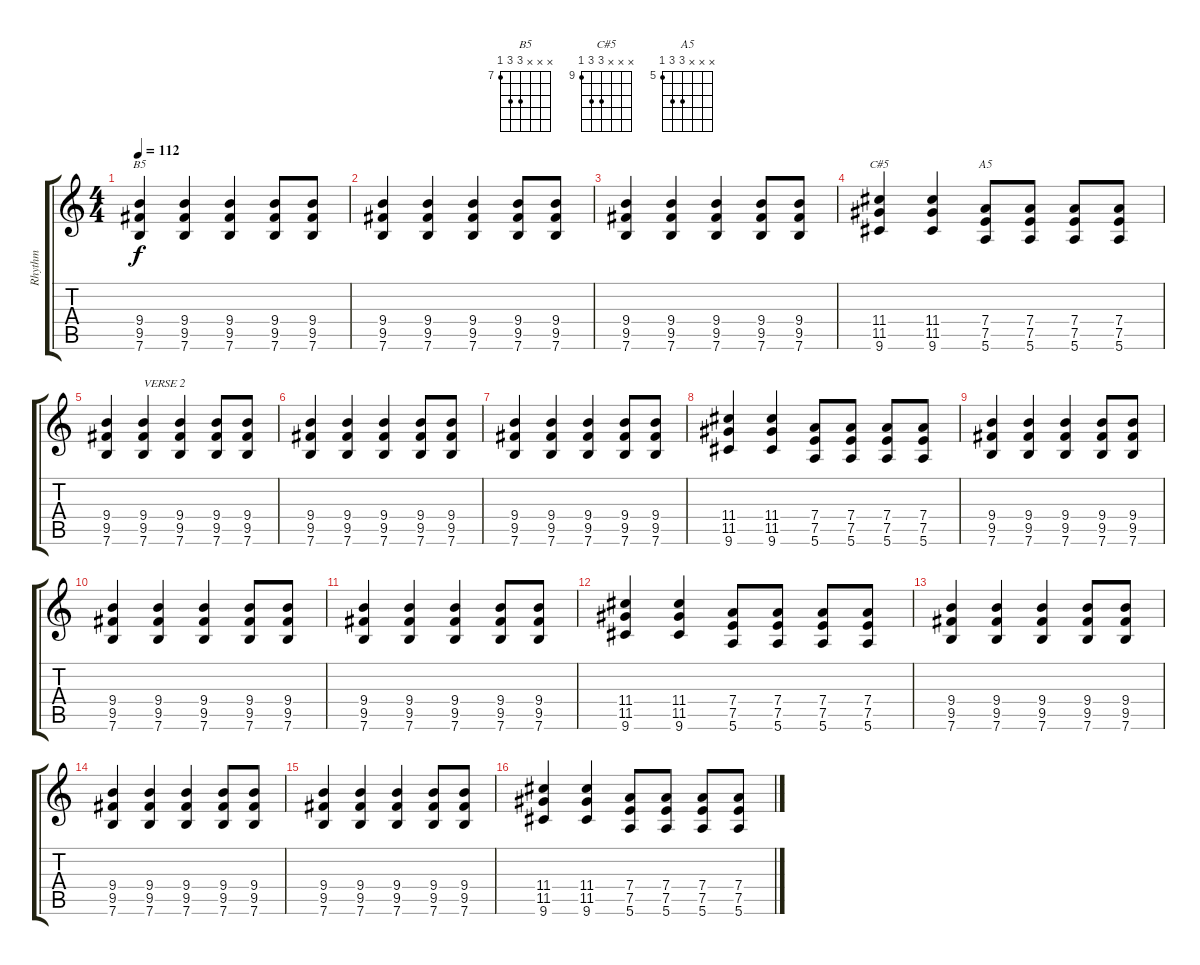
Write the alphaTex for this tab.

\track ("Rhythm" "Rhythm") {instrument distortionguitar}
\staff {score tabs}
\tuning (E4 B3 G3 D3 A2 E2) {hide}
\chord ("B5" x x x 9 9 7) {firstfret 7}
\chord ("C#5" x x x 11 11 9) {firstfret 9}
\chord ("A5" x x x 7 7 5) {firstfret 5}
\ts (4 4)
\tempo 112
\clef g2
\ks c
(9.4 9.5 7.6).4{ch "B5" dy f} (9.4 9.5 7.6).4 (9.4 9.5 7.6).4 (9.4 9.5 7.6).8 (9.4 9.5 7.6).8 |
(9.4 9.5 7.6).4 (9.4 9.5 7.6).4 (9.4 9.5 7.6).4 (9.4 9.5 7.6).8 (9.4 9.5 7.6).8 |
(9.4 9.5 7.6).4 (9.4 9.5 7.6).4 (9.4 9.5 7.6).4 (9.4 9.5 7.6).8 (9.4 9.5 7.6).8 |
(11.4 11.5 9.6).4{ch "C#5"} (11.4 11.5 9.6).4 (7.4 7.5 5.6).8{ch "A5"} (7.4 7.5 5.6).8 (7.4 7.5 5.6).8 (7.4 7.5 5.6).8 |
(9.4 9.5 7.6).4 (9.4 9.5 7.6).4{txt "VERSE 2"} (9.4 9.5 7.6).4 (9.4 9.5 7.6).8 (9.4 9.5 7.6).8 |
(9.4 9.5 7.6).4 (9.4 9.5 7.6).4 (9.4 9.5 7.6).4 (9.4 9.5 7.6).8 (9.4 9.5 7.6).8 |
(9.4 9.5 7.6).4 (9.4 9.5 7.6).4 (9.4 9.5 7.6).4 (9.4 9.5 7.6).8 (9.4 9.5 7.6).8 |
(11.4 11.5 9.6).4 (11.4 11.5 9.6).4 (7.4 7.5 5.6).8 (7.4 7.5 5.6).8 (7.4 7.5 5.6).8 (7.4 7.5 5.6).8 |
(9.4 9.5 7.6).4 (9.4 9.5 7.6).4 (9.4 9.5 7.6).4 (9.4 9.5 7.6).8 (9.4 9.5 7.6).8 |
(9.4 9.5 7.6).4 (9.4 9.5 7.6).4 (9.4 9.5 7.6).4 (9.4 9.5 7.6).8 (9.4 9.5 7.6).8 |
(9.4 9.5 7.6).4 (9.4 9.5 7.6).4 (9.4 9.5 7.6).4 (9.4 9.5 7.6).8 (9.4 9.5 7.6).8 |
(11.4 11.5 9.6).4 (11.4 11.5 9.6).4 (7.4 7.5 5.6).8 (7.4 7.5 5.6).8 (7.4 7.5 5.6).8 (7.4 7.5 5.6).8 |
(9.4 9.5 7.6).4 (9.4 9.5 7.6).4 (9.4 9.5 7.6).4 (9.4 9.5 7.6).8 (9.4 9.5 7.6).8 |
(9.4 9.5 7.6).4 (9.4 9.5 7.6).4 (9.4 9.5 7.6).4 (9.4 9.5 7.6).8 (9.4 9.5 7.6).8 |
(9.4 9.5 7.6).4 (9.4 9.5 7.6).4 (9.4 9.5 7.6).4 (9.4 9.5 7.6).8 (9.4 9.5 7.6).8 |
(11.4 11.5 9.6).4 (11.4 11.5 9.6).4 (7.4 7.5 5.6).8 (7.4 7.5 5.6).8 (7.4 7.5 5.6).8 (7.4 7.5 5.6).8
